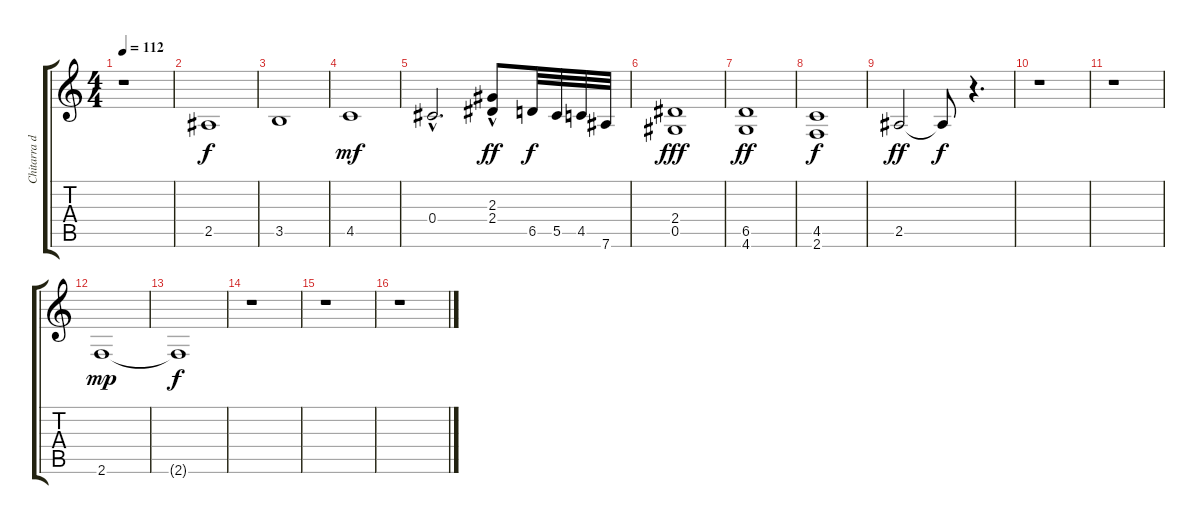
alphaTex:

\track ("Chitarra distorta" "Chitarra d") {instrument distortionguitar}
\staff {score tabs}
\tuning (Eb4 Bb3 Gb3 Db3 Ab2 Eb2) {hide}
\ts (4 4)
\tempo 112
\clef g2
\ks c
r.1{dy f} |
2.5.1 |
3.5.1 |
4.5.1{dy mf} |
0.4{hac}.2{d} (2.3{hac} 2.4).8{dy ff} 6.5.32{dy f} 5.5.32 4.5.32 7.6.32 |
(2.4 0.5).1{dy fff} |
(6.5 4.6).1{dy ff} |
(4.5 2.6).1{dy f} |
2.5.2{dy ff} 2.5{t}.8{dy f} r.4{d} |
r.1 |
r.1 |
2.6.1{dy mp} |
2.6{t}.1{dy f} |
r.1 |
r.1 |
r.1
